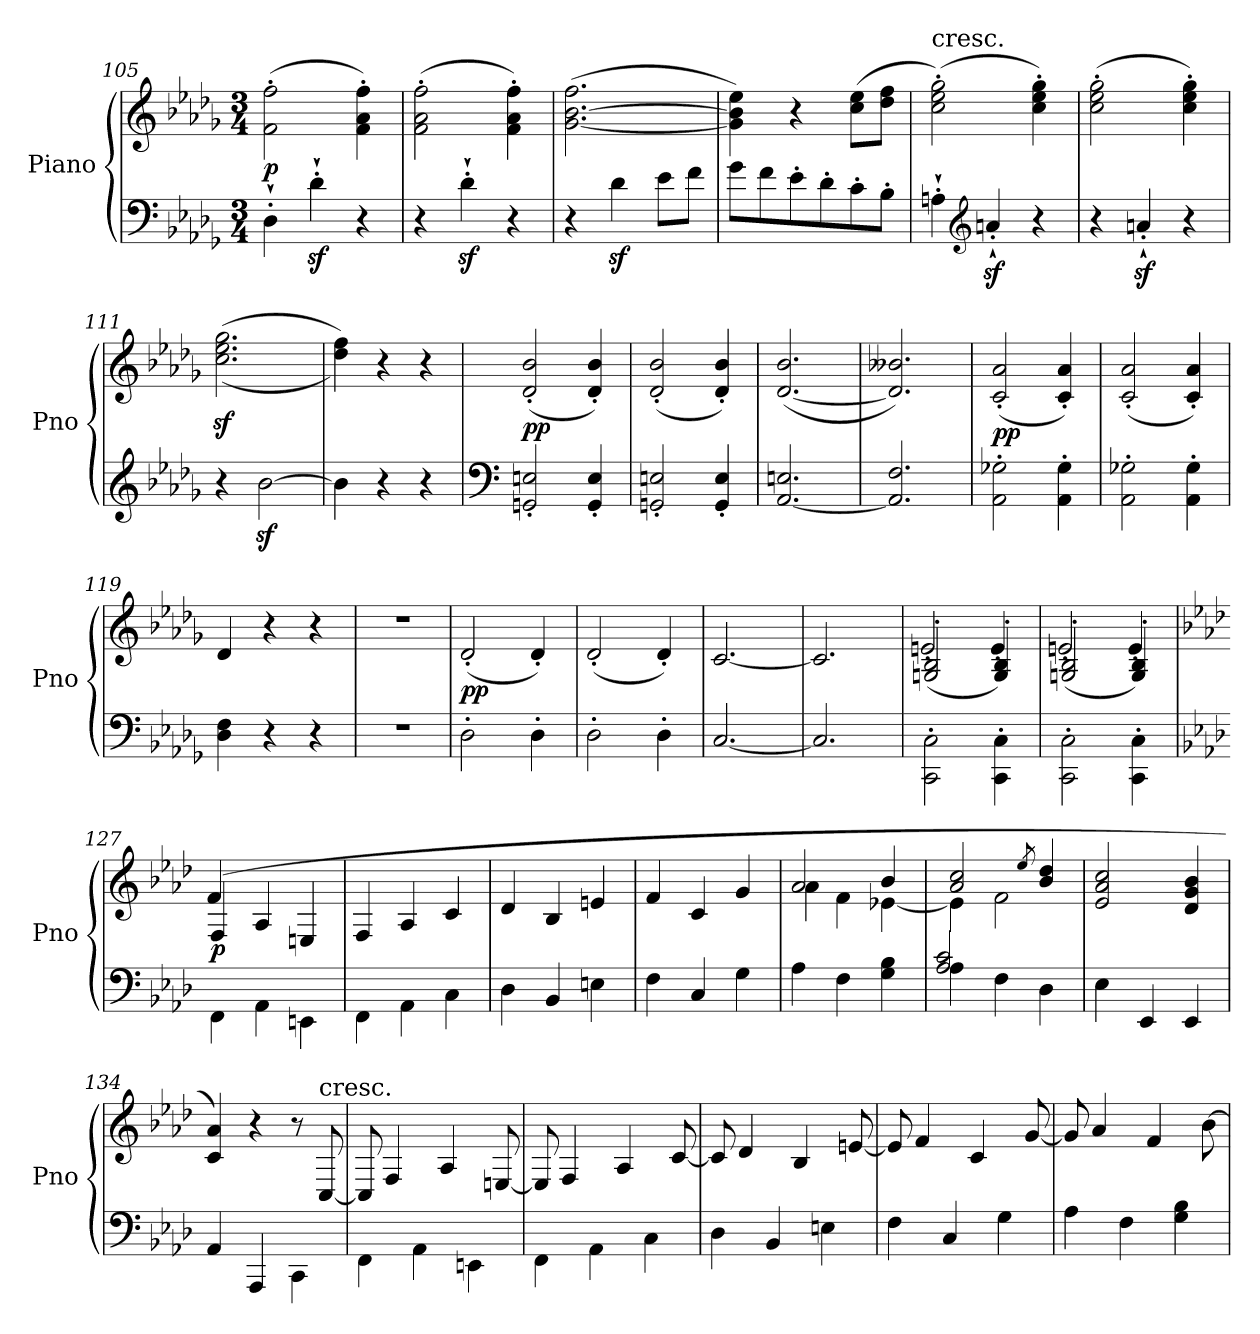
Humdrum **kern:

**kern	**kern	**dynam
*part1	*part1	*part1
*staff2	*staff1	*staff1/2
*I"Piano	*	*
*I'Pno	*	*
*clefF4	*clefG2	*
*k[b-e-a-d-g-]	*k[b-e-a-d-g-]	*
*M3/4	*M3/4	*
=105	=105	=105
!	!	!LO:DY:b
4D-'`\	(>2f\' 2ff\'	p
4d-z<'`\	.	.
4r	4f\' 4a-\' 4ff\')	.
!!LO:PB:g=z
=106	=106	=106
4r	(>2f\' 2a-\' 2ff\'	.
4d-z<'`\	.	.
4r	4f\' 4a-\' 4ff\')	.
=107	=107	=107
4r	(<[2.g-\ [2.b-\ 2.ff\	.
4d-z<\	.	.
8e-\L	.	.
8f\J	.	.
=108	=108	=108
8g-\L	4g-\] 4b-\] 4ee-\)	.
8f\	.	.
8e-'\	4r	.
8d-'\	.	.
8c'\	(>8cc\ 8ee-\L	.
8B-'\J	8dd-\ 8ff\J	.
=109	=109	=109
!	!LO:TX:a:t=cresc.	!
4An'`\	(>2cc\' 2ee-\' 2gg-\')	.
*clefG2	*	*
4anz<'`/	.	.
4r	4cc\' 4ee-\' 4gg-\')	.
=110	=110	=110
4r	(>2cc\' 2ee-\' 2gg-\'	.
4anz<'`/	.	.
4r	4cc\' 4ee-\' 4gg-\')	.
=111	=111	=111
4r	(>(>2.cc\z< 2.ee-\z< 2.gg-\z<	.
[2b-z<\	.	.
=112	=112	=112
4b-\]	4dd-\ 4ff\))	.
4r	4r	.
4r	4r	.
=113	=113	=113
*clefF4	*	*
!	!	!LO:DY:b
2GGn/' 2En/'	(<2d-/' 2b-/'	pp
4GG/' 4E/'	4d-/' 4b-/')	.
=114	=114	=114
2GGn/' 2En/'	(<2d-/' 2b-/'	.
4GG/' 4E/'	4d-/' 4b-/')	.
=115	=115	=115
[2.AA-/ 2.En/	(>[2.d-/ 2.b-/	.
!!LO:LB:g=z
=116	=116	=116
2.AA-/] 2.F/	2.d-/] 2.b--X/)	.
=117	=117	=117
!	!	!LO:DY:b
2AA-\' 2G-X\'	(<2c/' 2a-/'	pp
4AA-\' 4G-\'	4c/' 4a-/')	.
=118	=118	=118
2AA-\' 2G-X\'	(<2c/' 2a-/'	.
4AA-\' 4G-\'	4c/' 4a-/')	.
=119	=119	=119
4D-\ 4F\	4d-/	.
4r	4r	.
4r	4r	.
=120	=120	=120
2.r	2.r	.
=121	=121	=121
!	!	!LO:DY:b
2D-'\	(<2d-'/	pp
4D-'\	4d-'/)	.
=122	=122	=122
2D-'\	(<2d-'/	.
4D-'\	4d-'/)	.
=123	=123	=123
[2.C/	[2.c/	.
=124	=124	=124
2.C/]	2.c/]	.
=125	=125	=125
*	*^	*
2CC\' 2C\'	2Gn/' 2B-/'	(>2en'/	.
4CC\' 4C\'	4G/' 4B-/'	4e'/)	.
=126	=126	=126	=126
2CC\' 2C\'	2Gn/' 2B-/'	(>2en'/	.
4CC\' 4C\'	4G/' 4B-/'	4e'/)	.
=127	=127	=127	=127
*k[b-e-a-d-]	*k[b-e-a-d-]	*	*
*A-:	*A-:	*	*
!	!	!	!LO:DY:b
4FF\	(>4F/	4f/	p
4AA-\	4A-/	2ryy	.
4EEn\	4En/	.	.
*	*v	*v	*
!!LO:LB:g=z
=128	=128	=128
4FF\	4F/	.
4AA-\	4A-/	.
4C\	4c/	.
=129	=129	=129
4D-\	4d-/	.
4BB-/	4B-/	.
4En\	4en/	.
=130	=130	=130
4F\	4f/	.
4C/	4c/	.
4G\	4g/	.
=131	=131	=131
*	*^	*
4A-\	2a-/	4a-\	.
4F\	.	4f\	.
4G\ 4B-\	4b-/	[4e-X\	.
=132	=132	=132	=132
*^	*	*	*
4A-\	2A-/ 2c/	2a-/ 2cc/	4e-\]	.
4F\	.	.	2f\	.
.	.	8qee-/	.	.
4D-\	4ryy	4b-/ 4dd-/	.	.
*v	*v	*	*	*
*	*v	*v	*
=133	=133	=133
4E-\	2e-/ 2a-/ 2cc/	.
4EE-/	.	.
4EE-/	4d-/ 4g/ 4b-/	.
=134	=134	=134
4AA-/	4c/ 4a-/)	.
4AAA-/	4r	.
4CC\	8r	.
!	!LO:TX:a:t=cresc.	!
.	[8C/	.
=135	=135	=135
4FF\	8C/]	.
.	4F/	.
4AA-\	.	.
.	4A-/	.
4EEn\	.	.
.	[8En/	.
!!LO:LB:g=z
=136	=136	=136
4FF\	8E/]	.
.	4F/	.
4AA-\	.	.
.	4A-/	.
4C\	.	.
.	[8c/	.
=137	=137	=137
4D-\	8c/]	.
.	4d-/	.
4BB-/	.	.
.	4B-/	.
4En\	.	.
.	[8en/	.
=138	=138	=138
4F\	8e/]	.
.	4f/	.
4C/	.	.
.	4c/	.
4G\	.	.
.	[8g/	.
=139	=139	=139
4A-\	8g/]	.
.	4a-/	.
4F\	.	.
.	4f/	.
4G\ 4B-\	.	.
.	[8b-\	.
=	=	=
*-	*-	*-
